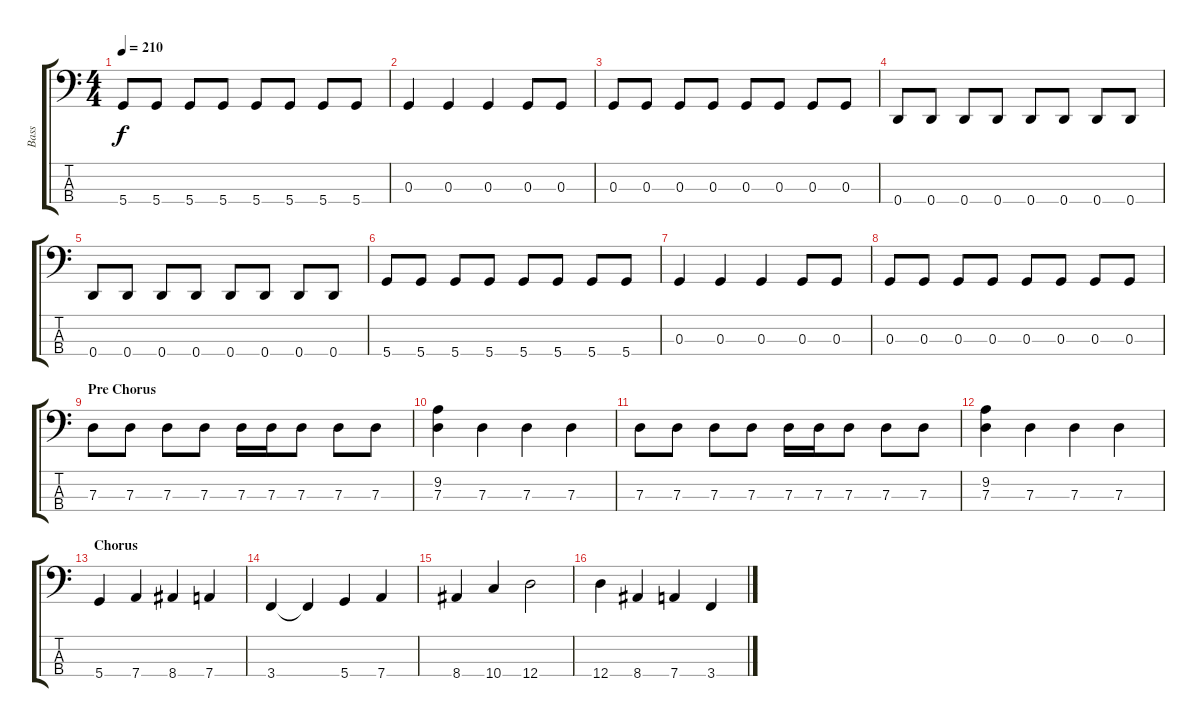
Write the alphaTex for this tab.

\track ("Bass" "Bass") {instrument electricbassfinger}
\staff {score tabs}
\tuning (F2 C2 G1 D1) {hide}
\ts (4 4)
\tempo 210
\clef f4
\ks c
5.4.8{dy f} 5.4.8 5.4.8 5.4.8 5.4.8 5.4.8 5.4.8 5.4.8 |
0.3.4 0.3.4 0.3.4 0.3.8 0.3.8 |
0.3.8 0.3.8 0.3.8 0.3.8 0.3.8 0.3.8 0.3.8 0.3.8 |
0.4.8 0.4.8 0.4.8 0.4.8 0.4.8 0.4.8 0.4.8 0.4.8 |
0.4.8 0.4.8 0.4.8 0.4.8 0.4.8 0.4.8 0.4.8 0.4.8 |
5.4.8 5.4.8 5.4.8 5.4.8 5.4.8 5.4.8 5.4.8 5.4.8 |
0.3.4 0.3.4 0.3.4 0.3.8 0.3.8 |
0.3.8 0.3.8 0.3.8 0.3.8 0.3.8 0.3.8 0.3.8 0.3.8 |
\section ("" "Pre Chorus")
7.3.8 7.3.8 7.3.8 7.3.8 7.3.16 7.3.16 7.3.8 7.3.8 7.3.8 |
(9.2 7.3).4 7.3.4 7.3.4 7.3.4 |
7.3.8 7.3.8 7.3.8 7.3.8 7.3.16 7.3.16 7.3.8 7.3.8 7.3.8 |
(9.2 7.3).4 7.3.4 7.3.4 7.3.4 |
\section ("" "Chorus")
5.4.4 7.4.4 8.4.4 7.4.4 |
3.4.4 3.4{t}.4 5.4.4 7.4.4 |
8.4.4 10.4.4 12.4.2 |
12.4.4 8.4.4 7.4.4 3.4.4
